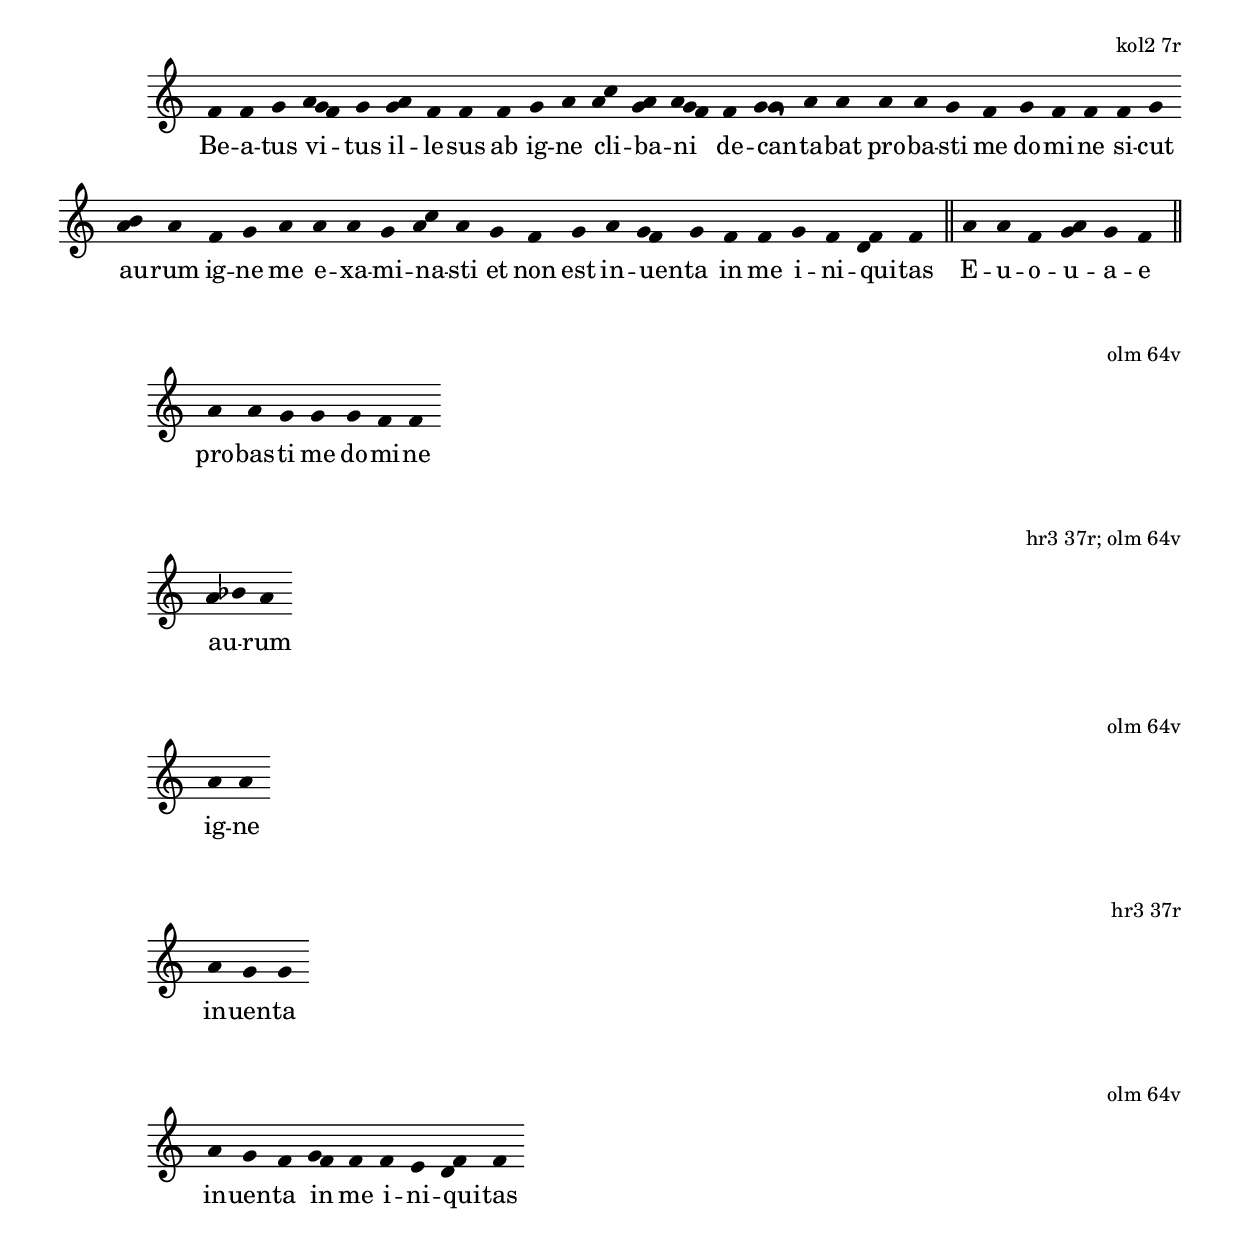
\version "2.19.32"

\include "../lib/synopsis.ily"

\score {
  \transpose c c' {
    \plainchant
    f f g \bar "" \melisma { a g f } g \bar ""
    \melisma { g a } f f \bar "" f \bar "" g a \bar "" \melisma { a c' } \melisma { g a } \melisma { a g f } \bar "" f \melisma { g \strophicus g } a a \bar ""
    a a g \bar "" f \bar "" g f f \bar ""
    f g \bar "" \melisma { a b } a \bar "" f g \bar "" a \bar "" a a g \melisma { a c' } a \bar ""
    g \bar "" f \bar "" g \bar "" a \melisma { g f } g \bar ""
    f \bar "" f \bar "" g f \melisma { d f } f \bar "||"

    a a f \melisma { g a } g f \bar "||"
  }
  \addlyrics {
    Be -- a -- tus vi -- tus
    il -- le -- sus ab ig -- ne cli -- ba -- ni de -- can -- ta -- bat
    pro -- ba -- sti me do -- mi -- ne
    si -- cut au -- rum ig -- ne me e -- xa -- mi -- na -- sti
    et non est in -- uen -- ta
    in me i -- ni -- qui -- tas

    E -- u -- o -- u -- a -- e
  }
  \header {
    fontes = "kol2 7r"
  }
}

\score {
  \transpose c c' {
    \plainchant
    a a g g g f f
  }
  \addlyrics {
    pro -- bas -- ti me do -- mi -- ne
  }
  \header {
    fontes = "olm 64v"
  }
}

\score {
  \transpose c c' {
    \plainchant
    \melisma { a bes } a
  }
  \addlyrics {
    au -- rum
  }
  \header {
    fontes = "hr3 37r; olm 64v"
  }
}

\score {
  \transpose c c' {
    \plainchant
    a a
  }
  \addlyrics {
    ig -- ne
  }
  \header {
    fontes = "olm 64v"
  }
}

\score {
  \transpose c c' {
    \plainchant
    a g g
  }
  \addlyrics {
    in -- uen -- ta
  }
  \header {
    fontes = "hr3 37r"
  }
}

\score {
  \transpose c c' {
    \plainchant
    a g f
    \melisma { g f } f f e \melisma { d f } f
  }
  \addlyrics {
    in -- uen -- ta
    in me i -- ni -- qui -- tas
  }
  \header {
    fontes = "olm 64v"
  }
}
